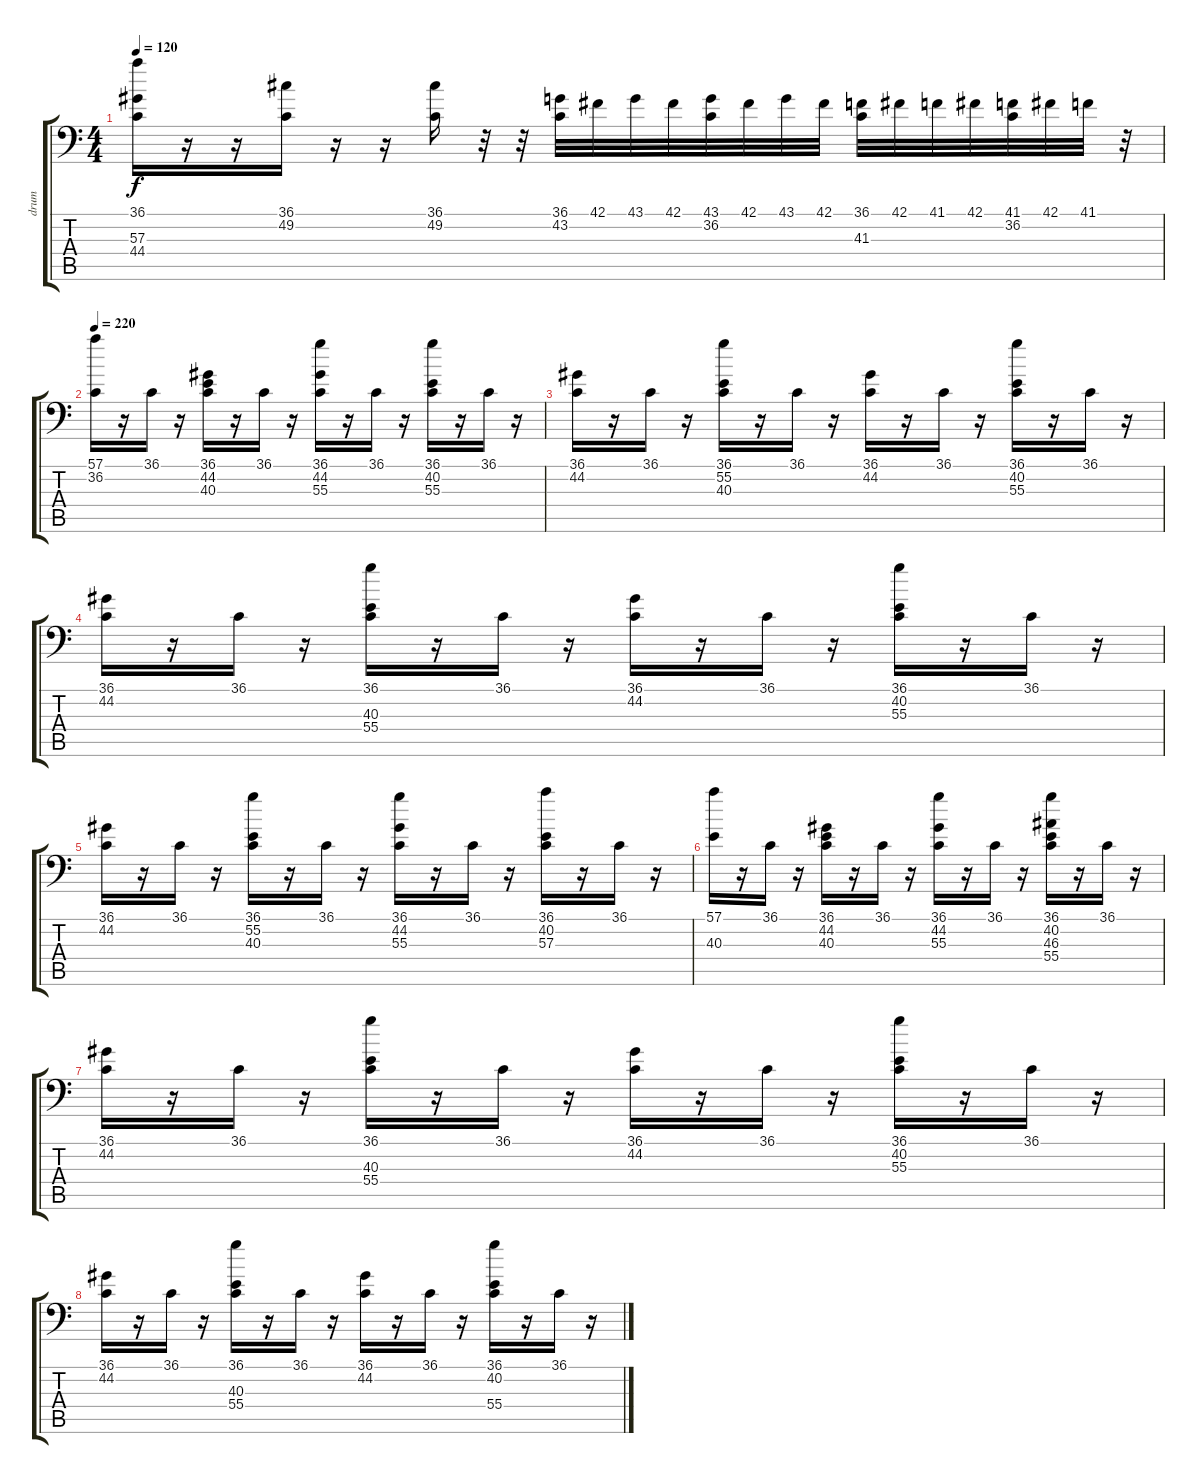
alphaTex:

\track ("drum" "drum") {instrument acousticgrandpiano}
\staff {score tabs}
\tuning (C-1 C-1 C-1 C-1 C-1 C-1) {hide}
\ts (4 4)
\tempo 120
\clef f4
\ks c
(36.1 57.3 44.4).16{dy f} r.16 r.16 (36.1 49.2).16 r.16 r.16 (36.1 49.2).16 r.32 r.32 (36.1 43.2).32 42.1.32 43.1.32 42.1.32 (43.1 36.2).32 42.1.32 43.1.32 42.1.32 (36.1 41.3).32 42.1.32 41.1.32 42.1.32 (41.1 36.2).32 42.1.32 41.1.32 r.32 |
\tempo 220
(57.1 36.2).16 r.16 36.1.16 r.16 (36.1 44.2 40.3).16 r.16 36.1.16 r.16 (36.1 44.2 55.3).16 r.16 36.1.16 r.16 (36.1 40.2 55.3).16 r.16 36.1.16 r.16 |
(36.1 44.2).16 r.16 36.1.16 r.16 (36.1 55.2 40.3).16 r.16 36.1.16 r.16 (36.1 44.2).16 r.16 36.1.16 r.16 (36.1 40.2 55.3).16 r.16 36.1.16 r.16 |
(36.1 44.2).16 r.16 36.1.16 r.16 (36.1 40.3 55.4).16 r.16 36.1.16 r.16 (36.1 44.2).16 r.16 36.1.16 r.16 (36.1 40.2 55.3).16 r.16 36.1.16 r.16 |
(36.1 44.2).16 r.16 36.1.16 r.16 (36.1 55.2 40.3).16 r.16 36.1.16 r.16 (36.1 44.2 55.3).16 r.16 36.1.16 r.16 (36.1 40.2 57.3).16 r.16 36.1.16 r.16 |
(57.1 40.3).16 r.16 36.1.16 r.16 (36.1 44.2 40.3).16 r.16 36.1.16 r.16 (36.1 44.2 55.3).16 r.16 36.1.16 r.16 (36.1 40.2 46.3 55.4).16 r.16 36.1.16 r.16 |
(36.1 44.2).16 r.16 36.1.16 r.16 (36.1 40.3 55.4).16 r.16 36.1.16 r.16 (36.1 44.2).16 r.16 36.1.16 r.16 (36.1 40.2 55.3).16 r.16 36.1.16 r.16 |
(36.1 44.2).16 r.16 36.1.16 r.16 (36.1 40.3 55.4).16 r.16 36.1.16 r.16 (36.1 44.2).16 r.16 36.1.16 r.16 (36.1 40.2 55.4).16 r.16 36.1.16 r.16
